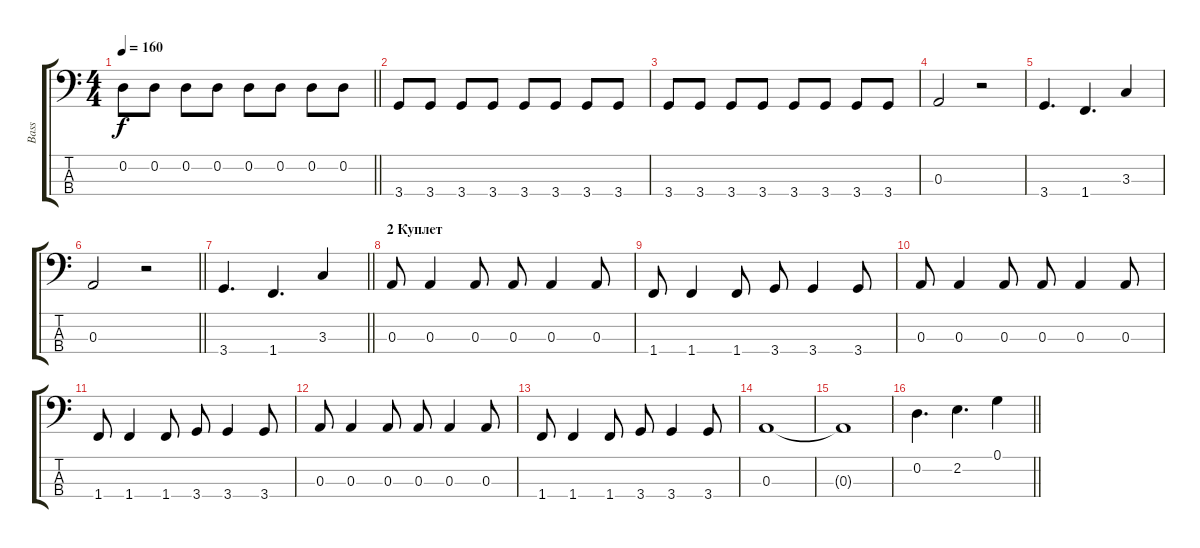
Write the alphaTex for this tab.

\track ("Bass" "Bass") {instrument electricbassfinger}
\staff {score tabs}
\tuning (G2 D2 A1 E1) {hide}
\ts (4 4)
\tempo 160
\clef f4
\barLineRight lightlight
\ks c
0.2.8{dy f} 0.2.8 0.2.8 0.2.8 0.2.8 0.2.8 0.2.8 0.2.8 |
3.4.8 3.4.8 3.4.8 3.4.8 3.4.8 3.4.8 3.4.8 3.4.8 |
3.4.8 3.4.8 3.4.8 3.4.8 3.4.8 3.4.8 3.4.8 3.4.8 |
0.3.2 r.2 |
3.4.4{d} 1.4.4{d} 3.3.4 |
\barLineRight lightlight
0.3.2 r.2 |
\barLineRight lightlight
3.4.4{d} 1.4.4{d} 3.3.4 |
\section ("" "2 Куплет")
0.3.8 0.3.4 0.3.8 0.3.8 0.3.4 0.3.8 |
1.4.8 1.4.4 1.4.8 3.4.8 3.4.4 3.4.8 |
0.3.8 0.3.4 0.3.8 0.3.8 0.3.4 0.3.8 |
1.4.8 1.4.4 1.4.8 3.4.8 3.4.4 3.4.8 |
0.3.8 0.3.4 0.3.8 0.3.8 0.3.4 0.3.8 |
1.4.8 1.4.4 1.4.8 3.4.8 3.4.4 3.4.8 |
0.3.1 |
0.3{t}.1 |
\barLineRight lightlight
0.2.4{d} 2.2.4{d} 0.1.4
